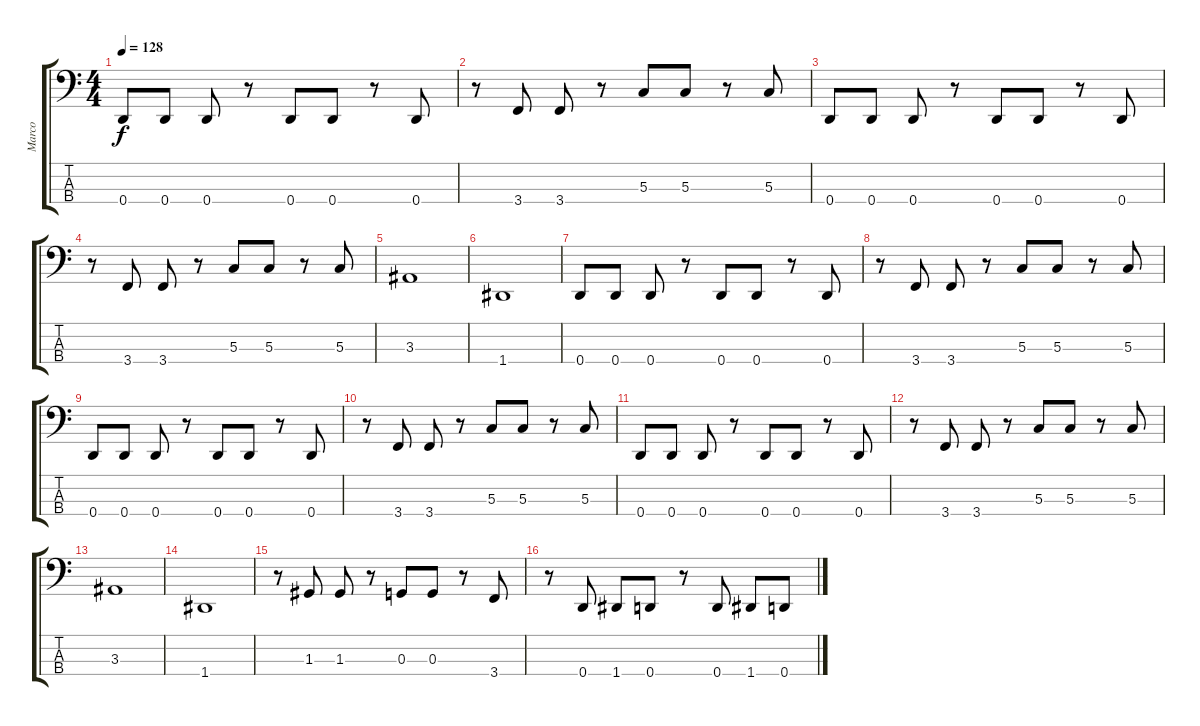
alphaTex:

\track ("Marco" "Marco") {instrument electricbassfinger}
\staff {score tabs}
\tuning (F2 C2 G1 D1) {hide}
\ts (4 4)
\tempo 128
\clef f4
\ks c
0.4.8{dy f} 0.4.8 0.4.8 r.8 0.4.8 0.4.8 r.8 0.4.8 |
r.8 3.4.8 3.4.8 r.8 5.3.8 5.3.8 r.8 5.3.8 |
0.4.8 0.4.8 0.4.8 r.8 0.4.8 0.4.8 r.8 0.4.8 |
r.8 3.4.8 3.4.8 r.8 5.3.8 5.3.8 r.8 5.3.8 |
3.3.1 |
1.4.1 |
0.4.8 0.4.8 0.4.8 r.8 0.4.8 0.4.8 r.8 0.4.8 |
r.8 3.4.8 3.4.8 r.8 5.3.8 5.3.8 r.8 5.3.8 |
0.4.8 0.4.8 0.4.8 r.8 0.4.8 0.4.8 r.8 0.4.8 |
r.8 3.4.8 3.4.8 r.8 5.3.8 5.3.8 r.8 5.3.8 |
0.4.8 0.4.8 0.4.8 r.8 0.4.8 0.4.8 r.8 0.4.8 |
r.8 3.4.8 3.4.8 r.8 5.3.8 5.3.8 r.8 5.3.8 |
3.3.1 |
1.4.1 |
r.8 1.3.8 1.3.8 r.8 0.3.8 0.3.8 r.8 3.4.8 |
r.8 0.4.8 1.4.8 0.4.8 r.8 0.4.8 1.4.8 0.4.8
